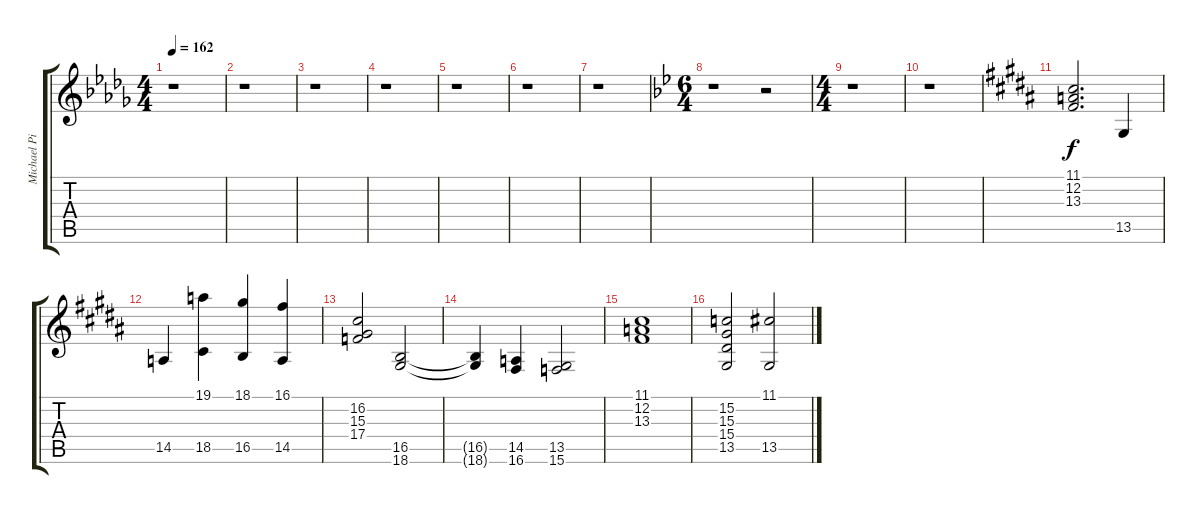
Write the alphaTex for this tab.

\track ("Michael Pinnella" "Michael Pi") {instrument drawbarorgan}
\staff {score tabs}
\tuning (D4 A3 F3 C3 G2 D2) {hide}
\ts (4 4)
\tempo 162
\clef g2
\ks bbminor
r.1{dy f} |
r.1 |
r.1 |
r.1 |
r.1 |
r.1 |
r.1 |
\ts (6 4)
\ks gminor
r.1 r.2 |
\ts (4 4)
r.1 |
r.1 |
\ks g#minor
(11.1 12.2 13.3).2{d} 13.5.4 |
14.5.4 (19.1 18.5).4 (18.1 16.5).4 (16.1 14.5).4 |
(16.2 15.3 17.4).2 (16.5 18.6).2 |
(16.5{t} 18.6{t}).4 (14.5 16.6).4 (13.5 15.6).2 |
(11.1 12.2 13.3).1 |
(15.2 15.3 15.4 13.5).2 (11.1 13.5).2
